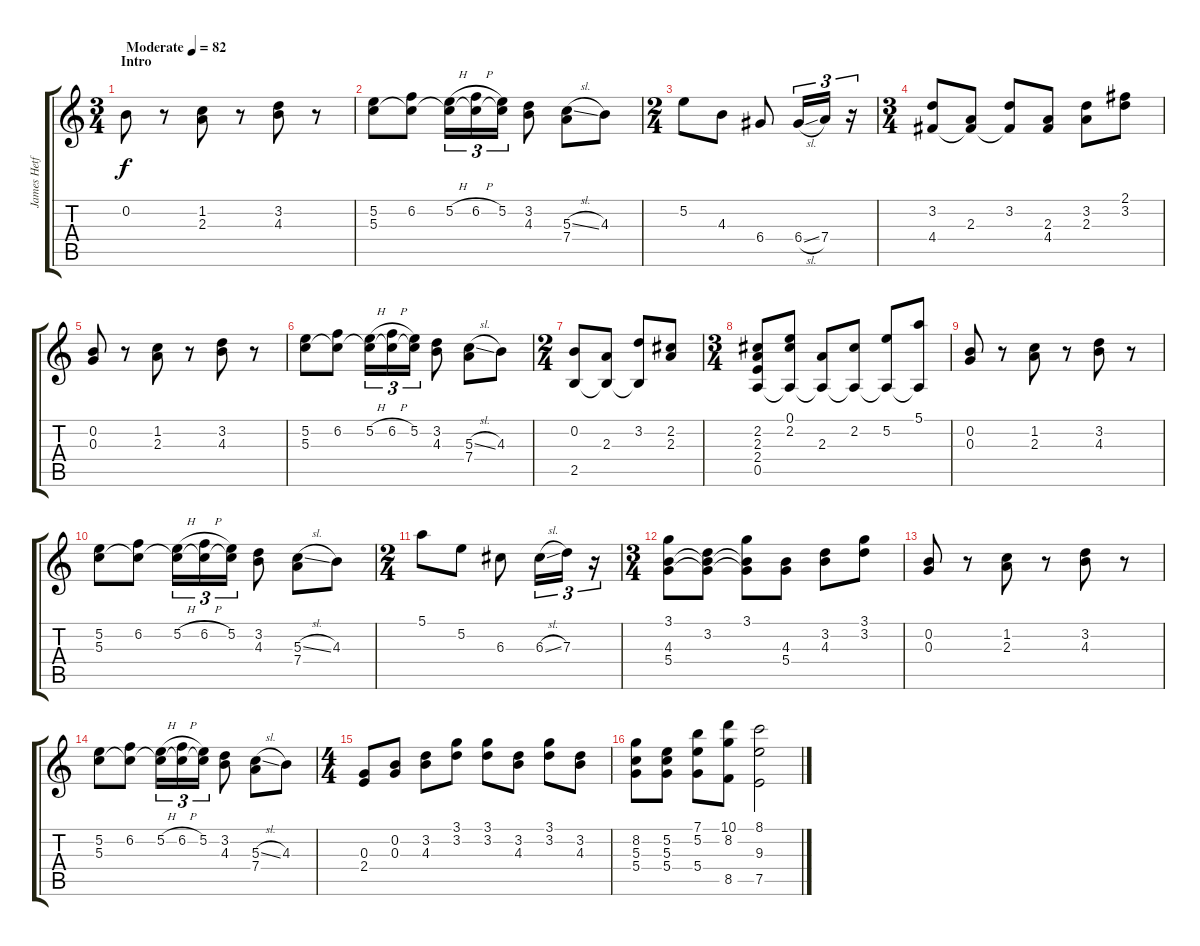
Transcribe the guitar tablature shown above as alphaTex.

\track ("James Hetfield (Dub)" "James Hetf") {instrument acousticguitarsteel}
\staff {score tabs}
\tuning (E4 B3 G3 D3 A2 E2) {hide}
\ts (3 4)
\section ("" "Intro")
\tempo (82 "Moderate")
\clef g2
\ks c
0.2.8{dy f instrument acousticguitarsteel} r.8 (1.2 2.3).8 r.8 (3.2 4.3).8 r.8 |
(5.2 5.3).8 (6.2 5.3{t}).8 (5.2{h} 5.3{t}).16{tu (3 2)} (6.2{h} 5.3{t}).16{tu (3 2)} (5.2 5.3{t}).16{tu (3 2)} (3.2 4.3).8 (5.3{sl} 7.4).8 4.3.8 |
\ts (2 4)
5.2.8 4.3.8 6.4.8 6.4{sl}.16{tu (3 2)} 7.4.16{tu (3 2)} r.16{tu (3 2)} |
\ts (3 4)
(3.2 4.4).8 (2.3 4.4{t}).8 (3.2 4.4{t}).8 (2.3 4.4).8 (3.2 2.3).8 (2.1 3.2).8 |
(0.2 0.3).8 r.8 (1.2 2.3).8 r.8 (3.2 4.3).8 r.8 |
(5.2 5.3).8 (6.2 5.3{t}).8 (5.2{h} 5.3{t}).16{tu (3 2)} (6.2{h} 5.3{t}).16{tu (3 2)} (5.2 5.3{t}).16{tu (3 2)} (3.2 4.3).8 (5.3{sl} 7.4).8 4.3.8 |
\ts (2 4)
(0.2 2.5).8 (2.3 2.5{t}).8 (3.2 2.5{t}).8 (2.2 2.3).8 |
\ts (3 4)
(2.2 2.3 2.4 0.5).8 (0.1 2.2 0.5{t}).8 (2.3 0.5{t}).8 (2.2 0.5{t}).8 (5.2 0.5{t}).8 (5.1 0.5{t}).8 |
(0.2 0.3).8 r.8 (1.2 2.3).8 r.8 (3.2 4.3).8 r.8 |
(5.2 5.3).8 (6.2 5.3{t}).8 (5.2{h} 5.3{t}).16{tu (3 2)} (6.2{h} 5.3{t}).16{tu (3 2)} (5.2 5.3{t}).16{tu (3 2)} (3.2 4.3).8 (5.3{sl} 7.4).8 4.3.8 |
\ts (2 4)
5.1.8 5.2.8 6.3.8 6.3{sl}.16{tu (3 2)} 7.3.16{tu (3 2)} r.16{tu (3 2)} |
\ts (3 4)
(3.1 4.3 5.4).8 (3.2 4.3{t} 5.4{t}).8 (3.1 4.3{t} 5.4{t}).8 (4.3 5.4).8 (3.2 4.3).8 (3.1 3.2).8 |
(0.2 0.3).8 r.8 (1.2 2.3).8 r.8 (3.2 4.3).8 r.8 |
(5.2 5.3).8 (6.2 5.3{t}).8 (5.2{h} 5.3{t}).16{tu (3 2)} (6.2{h} 5.3{t}).16{tu (3 2)} (5.2 5.3{t}).16{tu (3 2)} (3.2 4.3).8 (5.3{sl} 7.4).8 4.3.8 |
\ts (4 4)
(0.3 2.4).8 (0.2 0.3).8 (3.2 4.3).8 (3.1 3.2).8 (3.1 3.2).8 (3.2 4.3).8 (3.1 3.2).8 (3.2 4.3).8 |
(8.2 5.3 5.4).8 (5.2 5.3 5.4).8 (7.1 5.2 5.4).8 (10.1 8.2 8.5).8 (8.1 9.3 7.5).2
